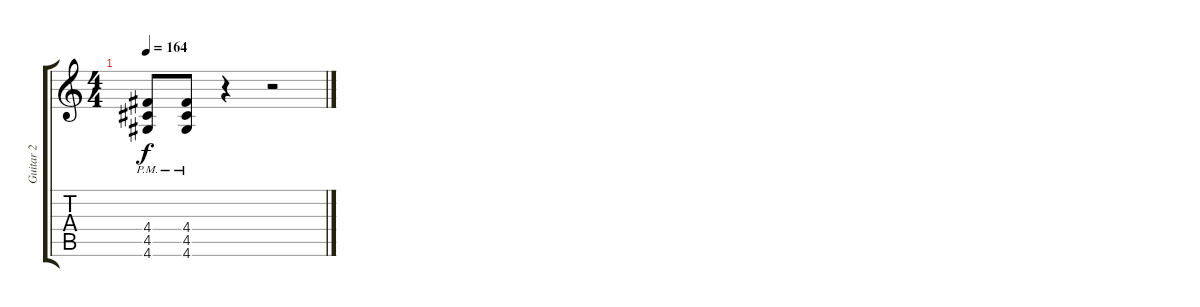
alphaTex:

\track ("Guitar 2" "Guitar 2") {instrument overdrivenguitar}
\staff {score tabs}
\tuning (E4 B3 G3 D3 A2 E2) {hide}
\ts (4 4)
\tempo 164
\clef g2
\ks c
(4.4{pm} 4.5{pm} 4.6{pm}).8{dy f} (4.4{pm} 4.5{pm} 4.6{pm}).8 r.4 r.2
